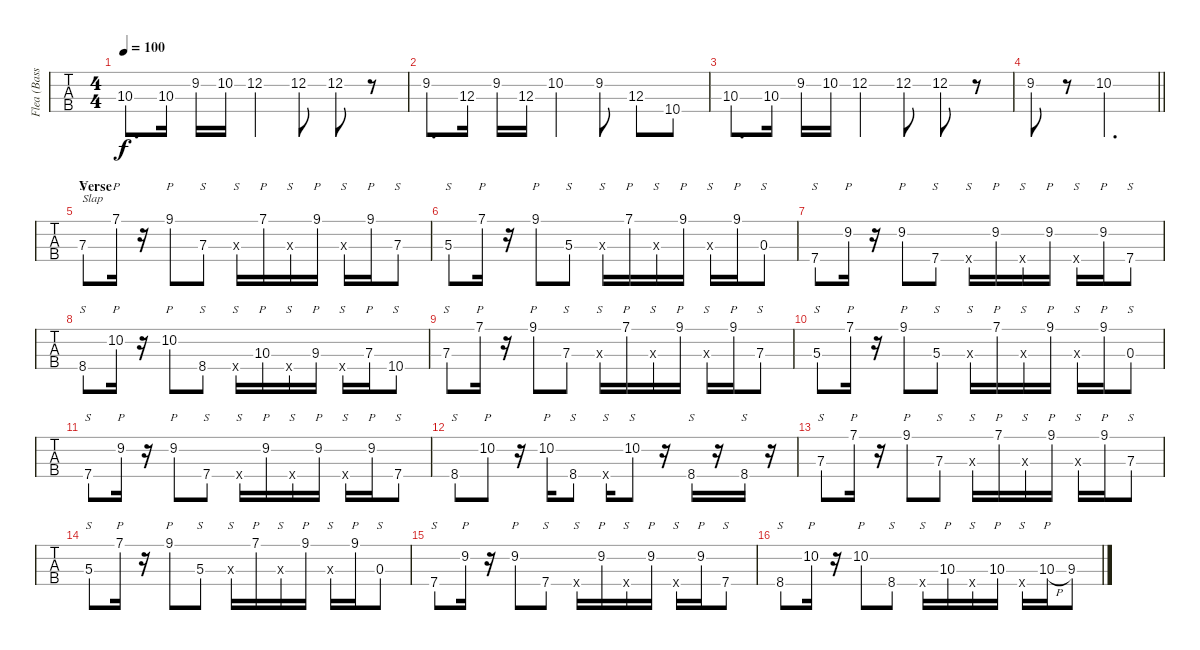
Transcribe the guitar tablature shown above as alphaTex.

\track ("Flea (Bass)" "Flea (Bass") {instrument electricbassfinger}
\staff {tabs}
\tuning (G2 D2 A1 E1) {hide}
\ts (4 4)
\tempo 100
\clef f4
\ks c
10.3.8{d dy f} 10.3.16 9.2.16 10.2.16 12.2.4 12.2.8 12.2.8 r.8 |
9.2.8{d} 12.3.16 9.2.16 12.3.16 10.2.4 9.2.8 12.3.8 10.4.8 |
10.3.8{d} 10.3.16 9.2.16 10.2.16 12.2.4 12.2.8 12.2.8 r.8 |
\barLineRight lightlight
9.2.8 r.8 10.2.2{d} |
\section ("" "Verse")
7.3.8{s txt "Slap" instrument slapbass1} 7.1.16{p} r.16 9.1.8{p} 7.3.8{s} 7.3{x}.16{s} 7.1.16{p} 0.3{x}.16{s} 9.1.16{p} 0.3{x}.16{s} 9.1.16{p} 7.3.8{s} |
5.3.8{s} 7.1.16{p} r.16 9.1.8{p} 5.3.8{s} 5.3{x}.16{s} 7.1.16{p} 0.3{x}.16{s} 9.1.16{p} 0.3{x}.16{s} 9.1.16{p} 0.3.8{s} |
7.4.8{s} 9.2.16{p} r.16 9.2.8{p} 7.4.8{s} 7.4{x}.16{s} 9.2.16{p} 0.4{x}.16{s} 9.2.16{p} 0.4{x}.16{s} 9.2.16{p} 7.4.8{s} |
8.4.8{s} 10.2.16{p} r.16 10.2.8{p} 8.4.8{s} 8.4{x}.16{s} 10.3.16{p} 0.4{x}.16{s} 9.3.16{p} 0.4{x}.16{s} 7.3.16{p} 10.4.8{s} |
7.3.8{s} 7.1.16{p} r.16 9.1.8{p} 7.3.8{s} 7.3{x}.16{s} 7.1.16{p} 0.3{x}.16{s} 9.1.16{p} 0.3{x}.16{s} 9.1.16{p} 7.3.8{s} |
5.3.8{s} 7.1.16{p} r.16 9.1.8{p} 5.3.8{s} 5.3{x}.16{s} 7.1.16{p} 0.3{x}.16{s} 9.1.16{p} 0.3{x}.16{s} 9.1.16{p} 0.3.8{s} |
7.4.8{s} 9.2.16{p} r.16 9.2.8{p} 7.4.8{s} 7.4{x}.16{s} 9.2.16{p} 0.4{x}.16{s} 9.2.16{p} 0.4{x}.16{s} 9.2.16{p} 7.4.8{s} |
8.4.8{s} 10.2.8{p} r.16 10.2.16{p} 8.4.8{s} 8.4{x}.16{s} 10.2.8{s} r.16 8.4.16{s} r.16 8.4.16{s} r.16 |
7.3.8{s} 7.1.16{p} r.16 9.1.8{p} 7.3.8{s} 7.3{x}.16{s} 7.1.16{p} 0.3{x}.16{s} 9.1.16{p} 0.3{x}.16{s} 9.1.16{p} 7.3.8{s} |
5.3.8{s} 7.1.16{p} r.16 9.1.8{p} 5.3.8{s} 5.3{x}.16{s} 7.1.16{p} 0.3{x}.16{s} 9.1.16{p} 0.3{x}.16{s} 9.1.16{p} 0.3.8{s} |
7.4.8{s} 9.2.16{p} r.16 9.2.8{p} 7.4.8{s} 7.4{x}.16{s} 9.2.16{p} 0.4{x}.16{s} 9.2.16{p} 0.4{x}.16{s} 9.2.16{p} 7.4.8{s} |
8.4.8{s} 10.2.16{p} r.16 10.2.8{p} 8.4.8{s} 8.4{x}.16{s} 10.3.16{p} 0.4{x}.16{s} 10.3.16{p} 0.4{x}.16{s} 10.3{h}.16{p} 9.3.8
